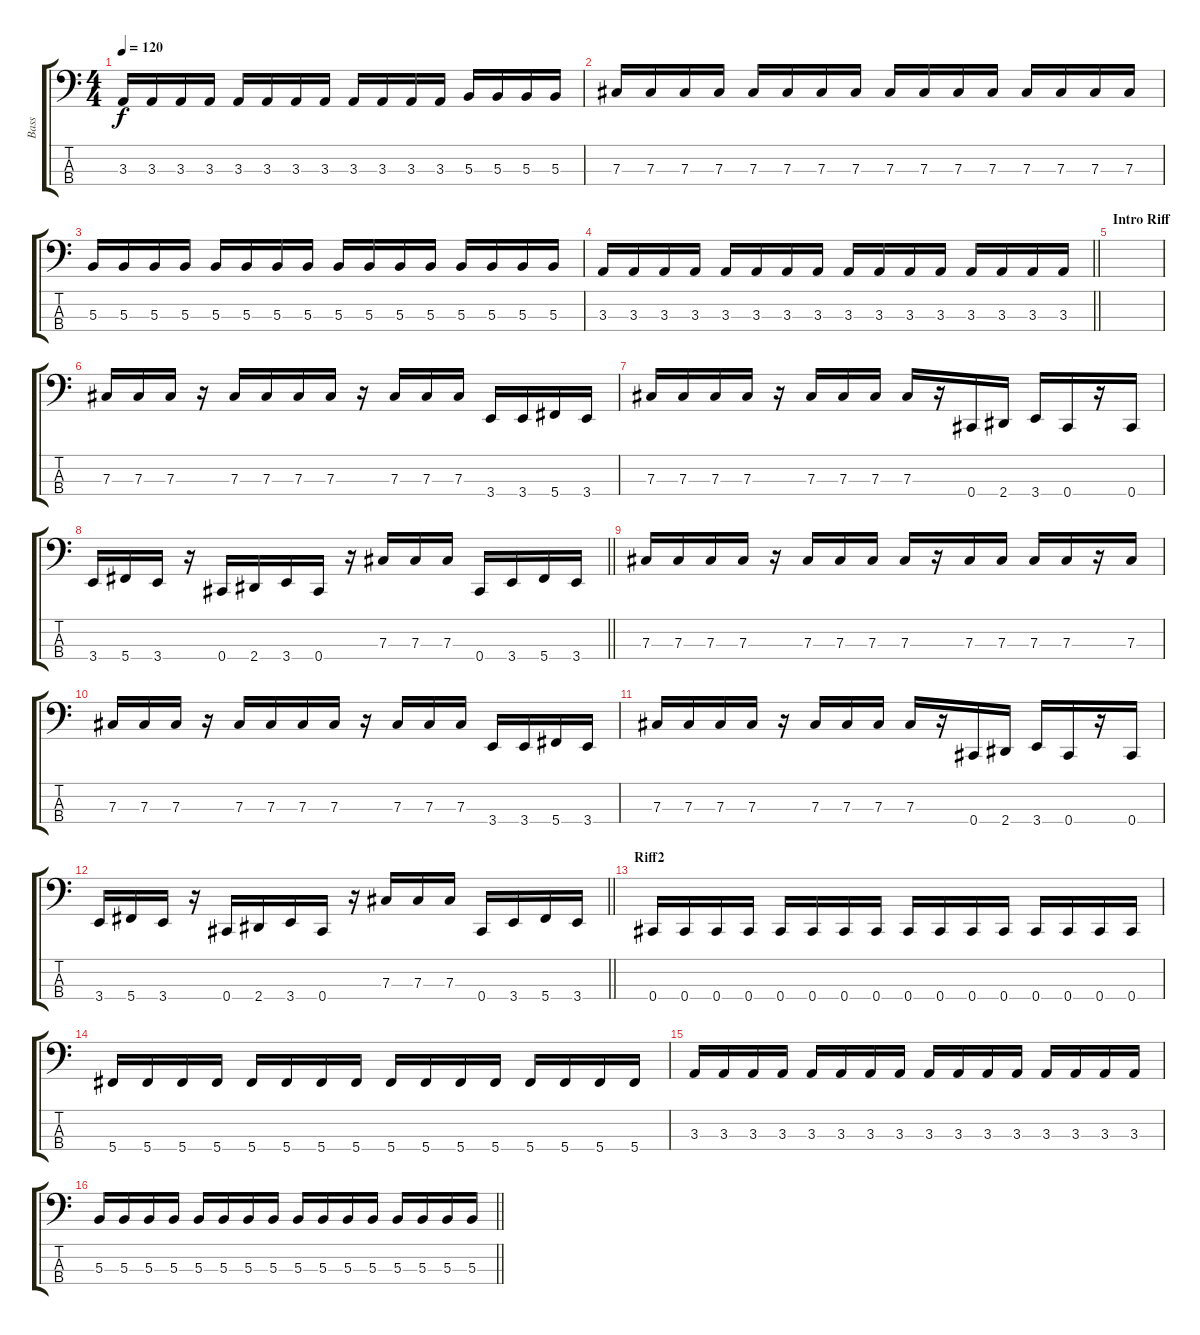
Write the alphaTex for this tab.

\track ("Bass" "Bass") {instrument electricbassfinger}
\staff {score tabs}
\tuning (E2 B1 Gb1 Db1) {hide}
\ts (4 4)
\tempo 120
\clef f4
\ks c
3.3.16{dy f} 3.3.16 3.3.16 3.3.16 3.3.16 3.3.16 3.3.16 3.3.16 3.3.16 3.3.16 3.3.16 3.3.16 5.3.16 5.3.16 5.3.16 5.3.16 |
7.3.16 7.3.16 7.3.16 7.3.16 7.3.16 7.3.16 7.3.16 7.3.16 7.3.16 7.3.16 7.3.16 7.3.16 7.3.16 7.3.16 7.3.16 7.3.16 |
5.3.16 5.3.16 5.3.16 5.3.16 5.3.16 5.3.16 5.3.16 5.3.16 5.3.16 5.3.16 5.3.16 5.3.16 5.3.16 5.3.16 5.3.16 5.3.16 |
\barLineRight lightlight
3.3.16 3.3.16 3.3.16 3.3.16 3.3.16 3.3.16 3.3.16 3.3.16 3.3.16 3.3.16 3.3.16 3.3.16 3.3.16 3.3.16 3.3.16 3.3.16 |
\section ("" "Intro Riff")
|
7.3.16 7.3.16 7.3.16 r.16 7.3.16 7.3.16 7.3.16 7.3.16 r.16 7.3.16 7.3.16 7.3.16 3.4.16 3.4.16 5.4.16 3.4.16 |
7.3.16 7.3.16 7.3.16 7.3.16 r.16 7.3.16 7.3.16 7.3.16 7.3.16 r.16 0.4.16 2.4.16 3.4.16 0.4.16 r.16 0.4.16 |
\barLineRight lightlight
3.4.16 5.4.16 3.4.16 r.16 0.4.16 2.4.16 3.4.16 0.4.16 r.16 7.3.16 7.3.16 7.3.16 0.4.16 3.4.16 5.4.16 3.4.16 |
7.3.16 7.3.16 7.3.16 7.3.16 r.16 7.3.16 7.3.16 7.3.16 7.3.16 r.16 7.3.16 7.3.16 7.3.16 7.3.16 r.16 7.3.16 |
7.3.16 7.3.16 7.3.16 r.16 7.3.16 7.3.16 7.3.16 7.3.16 r.16 7.3.16 7.3.16 7.3.16 3.4.16 3.4.16 5.4.16 3.4.16 |
7.3.16 7.3.16 7.3.16 7.3.16 r.16 7.3.16 7.3.16 7.3.16 7.3.16 r.16 0.4.16 2.4.16 3.4.16 0.4.16 r.16 0.4.16 |
\barLineRight lightlight
3.4.16 5.4.16 3.4.16 r.16 0.4.16 2.4.16 3.4.16 0.4.16 r.16 7.3.16 7.3.16 7.3.16 0.4.16 3.4.16 5.4.16 3.4.16 |
\section ("" "Riff2")
0.4.16 0.4.16 0.4.16 0.4.16 0.4.16 0.4.16 0.4.16 0.4.16 0.4.16 0.4.16 0.4.16 0.4.16 0.4.16 0.4.16 0.4.16 0.4.16 |
5.4.16 5.4.16 5.4.16 5.4.16 5.4.16 5.4.16 5.4.16 5.4.16 5.4.16 5.4.16 5.4.16 5.4.16 5.4.16 5.4.16 5.4.16 5.4.16 |
3.3.16 3.3.16 3.3.16 3.3.16 3.3.16 3.3.16 3.3.16 3.3.16 3.3.16 3.3.16 3.3.16 3.3.16 3.3.16 3.3.16 3.3.16 3.3.16 |
\barLineRight lightlight
5.3.16 5.3.16 5.3.16 5.3.16 5.3.16 5.3.16 5.3.16 5.3.16 5.3.16 5.3.16 5.3.16 5.3.16 5.3.16 5.3.16 5.3.16 5.3.16
